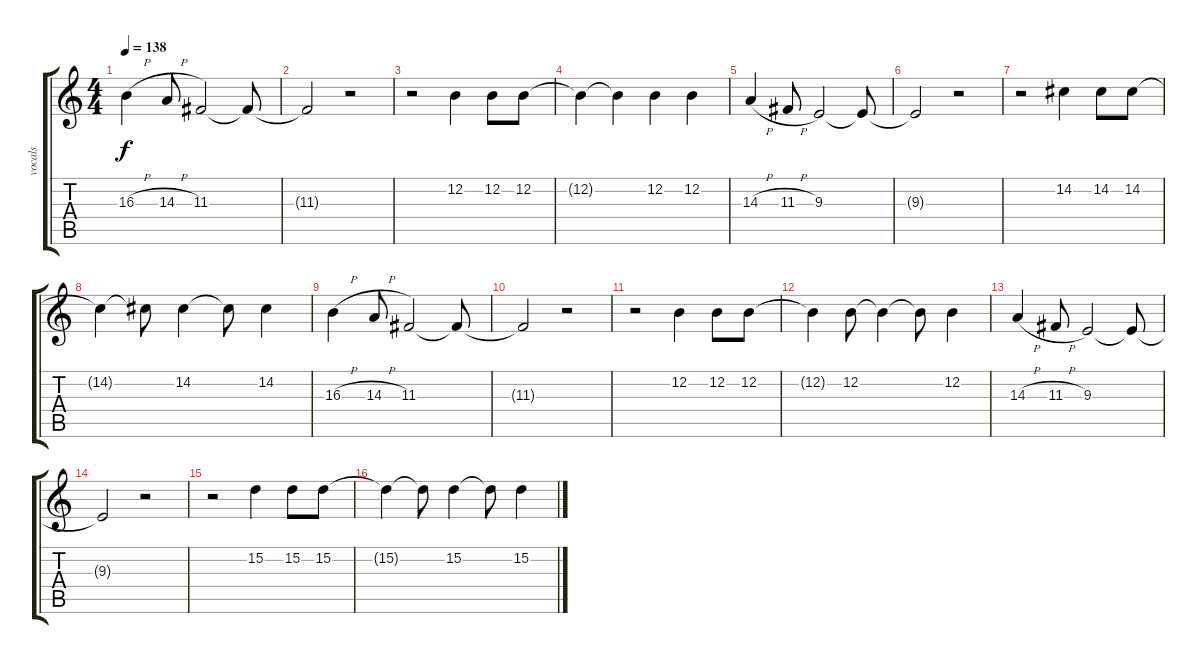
\track ("vocals" "vocals") {instrument piccolo}
\staff {score tabs}
\tuning (E4 B3 G3 D3 A2 E2) {hide}
\ts (4 4)
\tempo 138
\clef g2
\ks c
16.3{h}.4{dy f} 14.3{h}.8 11.3.2 11.3{t}.8 |
11.3{t}.2 r.2 |
r.2 12.2.4 12.2.8 12.2.8 |
12.2{t}.4 12.2{t}.4 12.2.4 12.2.4 |
14.3{h}.4 11.3{h}.8 9.3.2 9.3{t}.8 |
9.3{t}.2 r.2 |
r.2 14.2.4 14.2.8 14.2.8 |
14.2{t}.4 14.2{t}.8 14.2.4 14.2{t}.8 14.2.4 |
16.3{h}.4 14.3{h}.8 11.3.2 11.3{t}.8 |
11.3{t}.2 r.2 |
r.2 12.2.4 12.2.8 12.2.8 |
12.2{t}.4 12.2.8 12.2{t}.4 12.2{t}.8 12.2.4 |
14.3{h}.4 11.3{h}.8 9.3.2 9.3{t}.8 |
9.3{t}.2 r.2 |
r.2 15.2.4 15.2.8 15.2.8 |
15.2{t}.4 15.2{t}.8 15.2.4 15.2{t}.8 15.2.4
